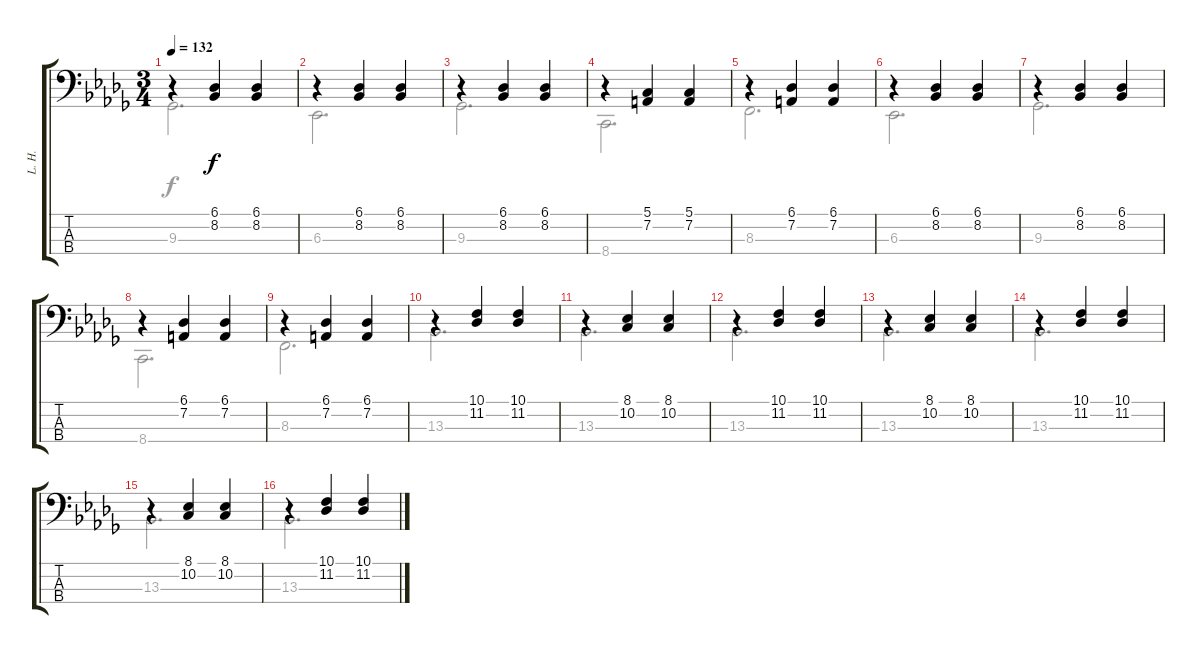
\track ("L. H." "L. H.") {instrument brightacousticpiano}
\staff {score tabs}
\tuning (G2 D2 A1 E1) {hide}
\voice
\ts (3 4)
\tempo 132
\clef f4
\ks db
r.4{dy f} (6.1 8.2).4 (6.1 8.2).4 |
r.4 (6.1 8.2).4 (6.1 8.2).4 |
r.4 (6.1 8.2).4 (6.1 8.2).4 |
r.4 (5.1 7.2).4 (5.1 7.2).4 |
r.4 (6.1 7.2).4 (6.1 7.2).4 |
r.4 (6.1 8.2).4 (6.1 8.2).4 |
r.4 (6.1 8.2).4 (6.1 8.2).4 |
r.4 (6.1 7.2).4 (6.1 7.2).4 |
r.4 (6.1 7.2).4 (6.1 7.2).4 |
r.4 (10.1 11.2).4 (10.1 11.2).4 |
r.4 (8.1 10.2).4 (8.1 10.2).4 |
r.4 (10.1 11.2).4 (10.1 11.2).4 |
r.4 (8.1 10.2).4 (8.1 10.2).4 |
r.4 (10.1 11.2).4 (10.1 11.2).4 |
r.4 (8.1 10.2).4 (8.1 10.2).4 |
r.4 (10.1 11.2).4 (10.1 11.2).4
\voice
\clef f4
\ottava regular
\simile none
\ks db
9.3.2{d dy f} |
6.3.2{d} |
9.3.2{d} |
8.4.2{d} |
8.3.2{d} |
6.3.2{d} |
9.3.2{d} |
8.4.2{d} |
8.3.2{d} |
13.3.2{d} |
13.3.2{d} |
13.3.2{d} |
13.3.2{d} |
13.3.2{d} |
13.3.2{d} |
13.3.2{d}
